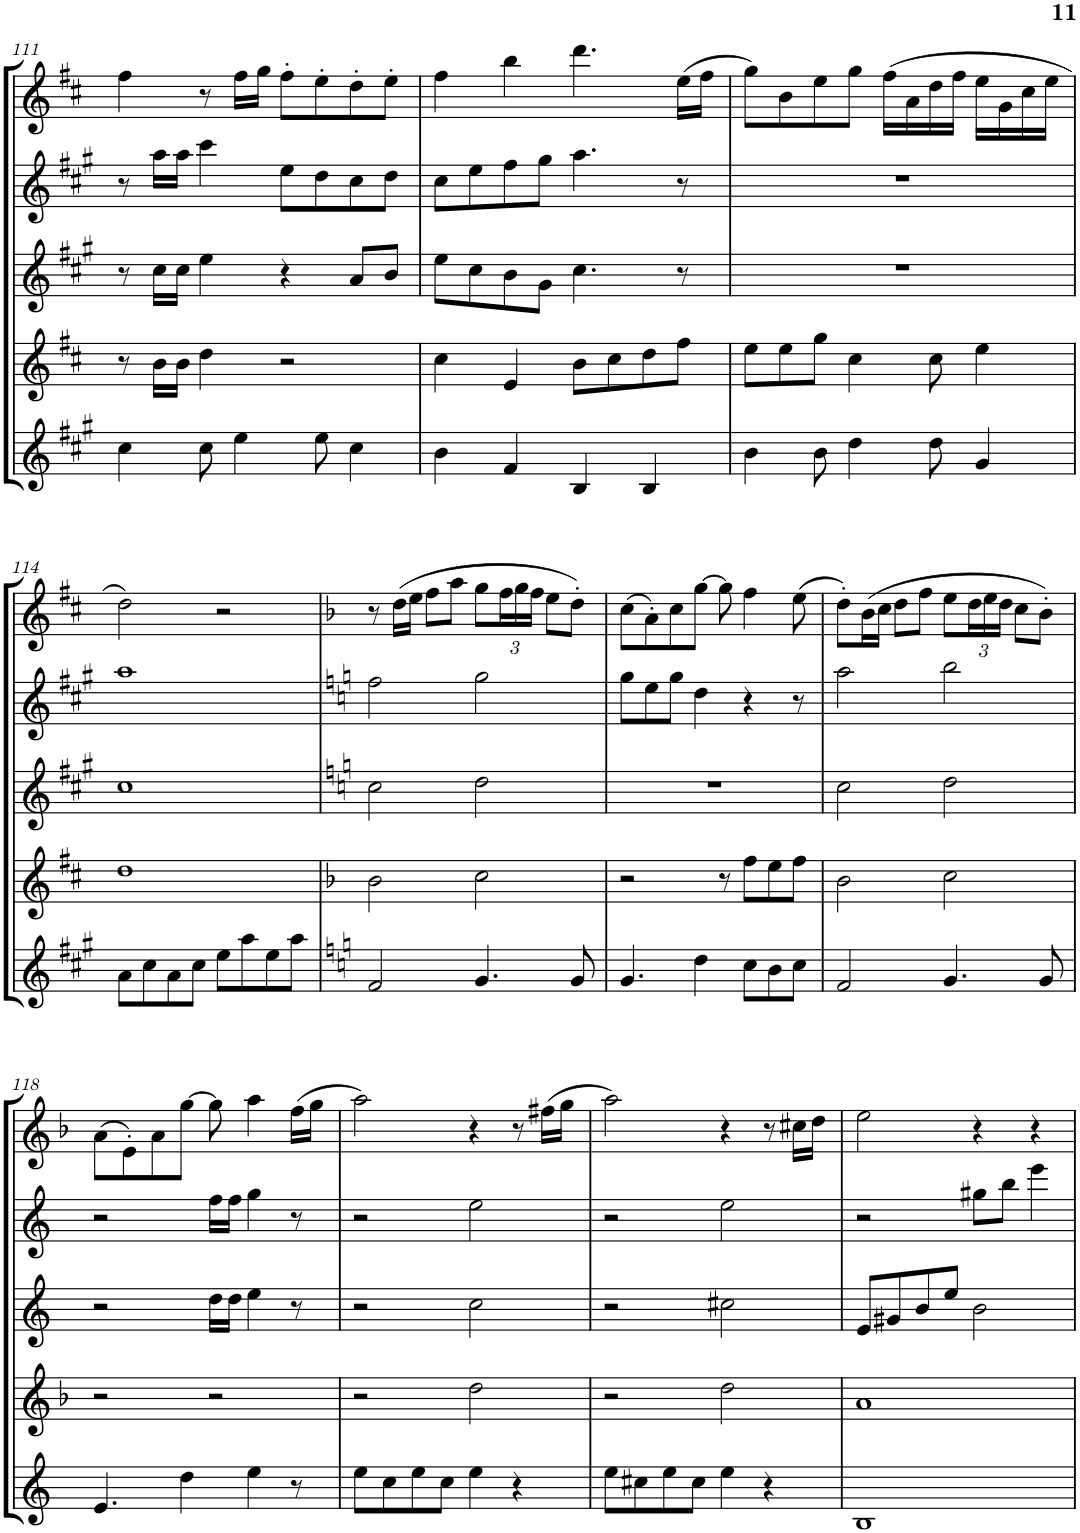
**kern	**kern	**kern	**kern	**kern
*part5	*part4	*part3	*part2	*part1
*staff5	*staff4	*staff3	*staff2	*staff1
*I"Baritone Saxophone	*I"Tenor Saxophone	*I"Alto Saxophone	*I"Alto Saxophone	*I"Soprano Saxophone
*I'Bar Sax	*I'T Sax	*I'A Sax	*I'A Sax	*I'S Sax
!!LO:PB:g=z
*clefG2	*clefG2	*clefG2	*clefG2	*clefG2
*Trd12c21	*Trd8c14	*Trd5c9	*Trd5c9	*Trd1c2
*k[f#c#g#]	*k[f#c#]	*k[f#c#g#]	*k[f#c#g#]	*k[f#c#]
*M4/4	*M4/4	*M4/4	*M4/4	*M4/4
=111	=111	=111	=111	=111
4cc#\	8r	8r	8r	4ff#\
.	16b\LL	16cc#\LL	16aa\LL	.
.	16b\JJ	16cc#\JJ	16aa\JJ	.
8cc#\	4dd\	4ee\	4ccc#\	8r
4ee\	.	.	.	16ff#\LL
.	.	.	.	16gg\JJ
.	2r	4r	8ee\L	8ff#'\L
8ee\	.	.	8dd\	8ee'\
4cc#\	.	8a/L	8cc#\	8dd'\
.	.	8b/J	8dd\J	8ee'\J
=112	=112	=112	=112	=112
4b\	4cc#\	8ee\L	8cc#\L	4ff#\
.	.	8cc#\	8ee\	.
4f#/	4e/	8b\	8ff#\	4bb\
.	.	8g#\J	8gg#\J	.
4B/	8b\L	4.cc#\	4.aa\	4.ddd\
.	8cc#\	.	.	.
4B/	8dd\	.	.	.
.	8ff#\J	8r	8r	(16ee\LL
.	.	.	.	16ff#\JJ
=113	=113	=113	=113	=113
4b\	8ee\L	1r	1r	8gg\L)
.	8ee\	.	.	8b\
8b\	8gg\J	.	.	8ee\
4dd\	4cc#\	.	.	8gg\J
.	.	.	.	(16ff#\LL
.	.	.	.	16a\
8dd\	8cc#\	.	.	16dd\
.	.	.	.	16ff#\JJ
4g#/	4ee\	.	.	16ee\LL
.	.	.	.	16g\
.	.	.	.	16cc#\
.	.	.	.	16ee\JJ
!!LO:LB:g=z
=114	=114	=114	=114	=114
8a\L	1dd	1cc#	1aa	2dd\)
8cc#\	.	.	.	.
8a\	.	.	.	.
8cc#\J	.	.	.	.
8ee\L	.	.	.	2r
8aa\	.	.	.	.
8ee\	.	.	.	.
8aa\J	.	.	.	.
=115	=115	=115	=115	=115
*k[]	*k[b-]	*k[]	*k[]	*k[b-]
2f/	2b-\	2cc\	2ff\	8r
.	.	.	.	(16dd\LL
.	.	.	.	16ee\JJ
.	.	.	.	8ff\L
.	.	.	.	8aa\J
4.g/	2cc\	2dd\	2gg\	8gg\L
*	*	*	*	*Xbrackettup
.	.	.	.	24ff\L
.	.	.	.	24gg\
.	.	.	.	24ff\JJ
.	.	.	.	8ee\L
8g/	.	.	.	8dd'\J)
=116	=116	=116	=116	=116
4.g/	2r	1r	8gg\L	(8cc\L
.	.	.	8ee\	8a'\)
.	.	.	8gg\J	8cc\
4dd\	.	.	4dd\	[8gg\J
.	8r	.	.	8gg\]
8cc\L	8ff\L	.	4r	4ff\
8b\	8ee\	.	.	.
8cc\J	8ff\J	.	8r	(8ee\
=117	=117	=117	=117	=117
2f/	2b-\	2cc\	2aa\	8dd'\L)
.	.	.	.	(16b-\L
.	.	.	.	16cc\JJ
.	.	.	.	8dd\L
.	.	.	.	8ff\J
4.g/	2cc\	2dd\	2bb\	8ee\L
.	.	.	.	24dd\L
.	.	.	.	24ee\
.	.	.	.	24dd\JJ
.	.	.	.	8cc\L
8g/	.	.	.	8b-'\J)
!!LO:LB:g=z
=118	=118	=118	=118	=118
4.e/	2r	2r	2r	(8a\L
.	.	.	.	8e'\)
.	.	.	.	8a\
4dd\	.	.	.	[8gg\J
.	2r	16dd\LL	16ff\LL	8gg\]
.	.	16dd\JJ	16ff\JJ	.
4ee\	.	4ee\	4gg\	4aa\
8r	.	8r	8r	(16ff\LL
.	.	.	.	16gg\JJ
=119	=119	=119	=119	=119
8ee\L	2r	2r	2r	2aa\)
8cc\	.	.	.	.
8ee\	.	.	.	.
8cc\J	.	.	.	.
4ee\	2dd\	2cc\	2ee\	4r
4r	.	.	.	8r
.	.	.	.	(16ff#X\LL
.	.	.	.	16gg\JJ
=120	=120	=120	=120	=120
8ee\L	2r	2r	2r	2aa\)
8cc#X\	.	.	.	.
8ee\	.	.	.	.
8cc#\J	.	.	.	.
4ee\	2dd\	2cc#X\	2ee\	4r
4r	.	.	.	8r
.	.	.	.	16cc#X\LL
.	.	.	.	16dd\JJ
=121	=121	=121	=121	=121
1B	1a	8e/L	2r	2ee\
.	.	8g#X/	.	.
.	.	8b/	.	.
.	.	8ee/J	.	.
.	.	2b\	8gg#X\L	4r
.	.	.	8bb\J	.
.	.	.	4eee\	4r
=	=	=	=	=
*-	*-	*-	*-	*-
